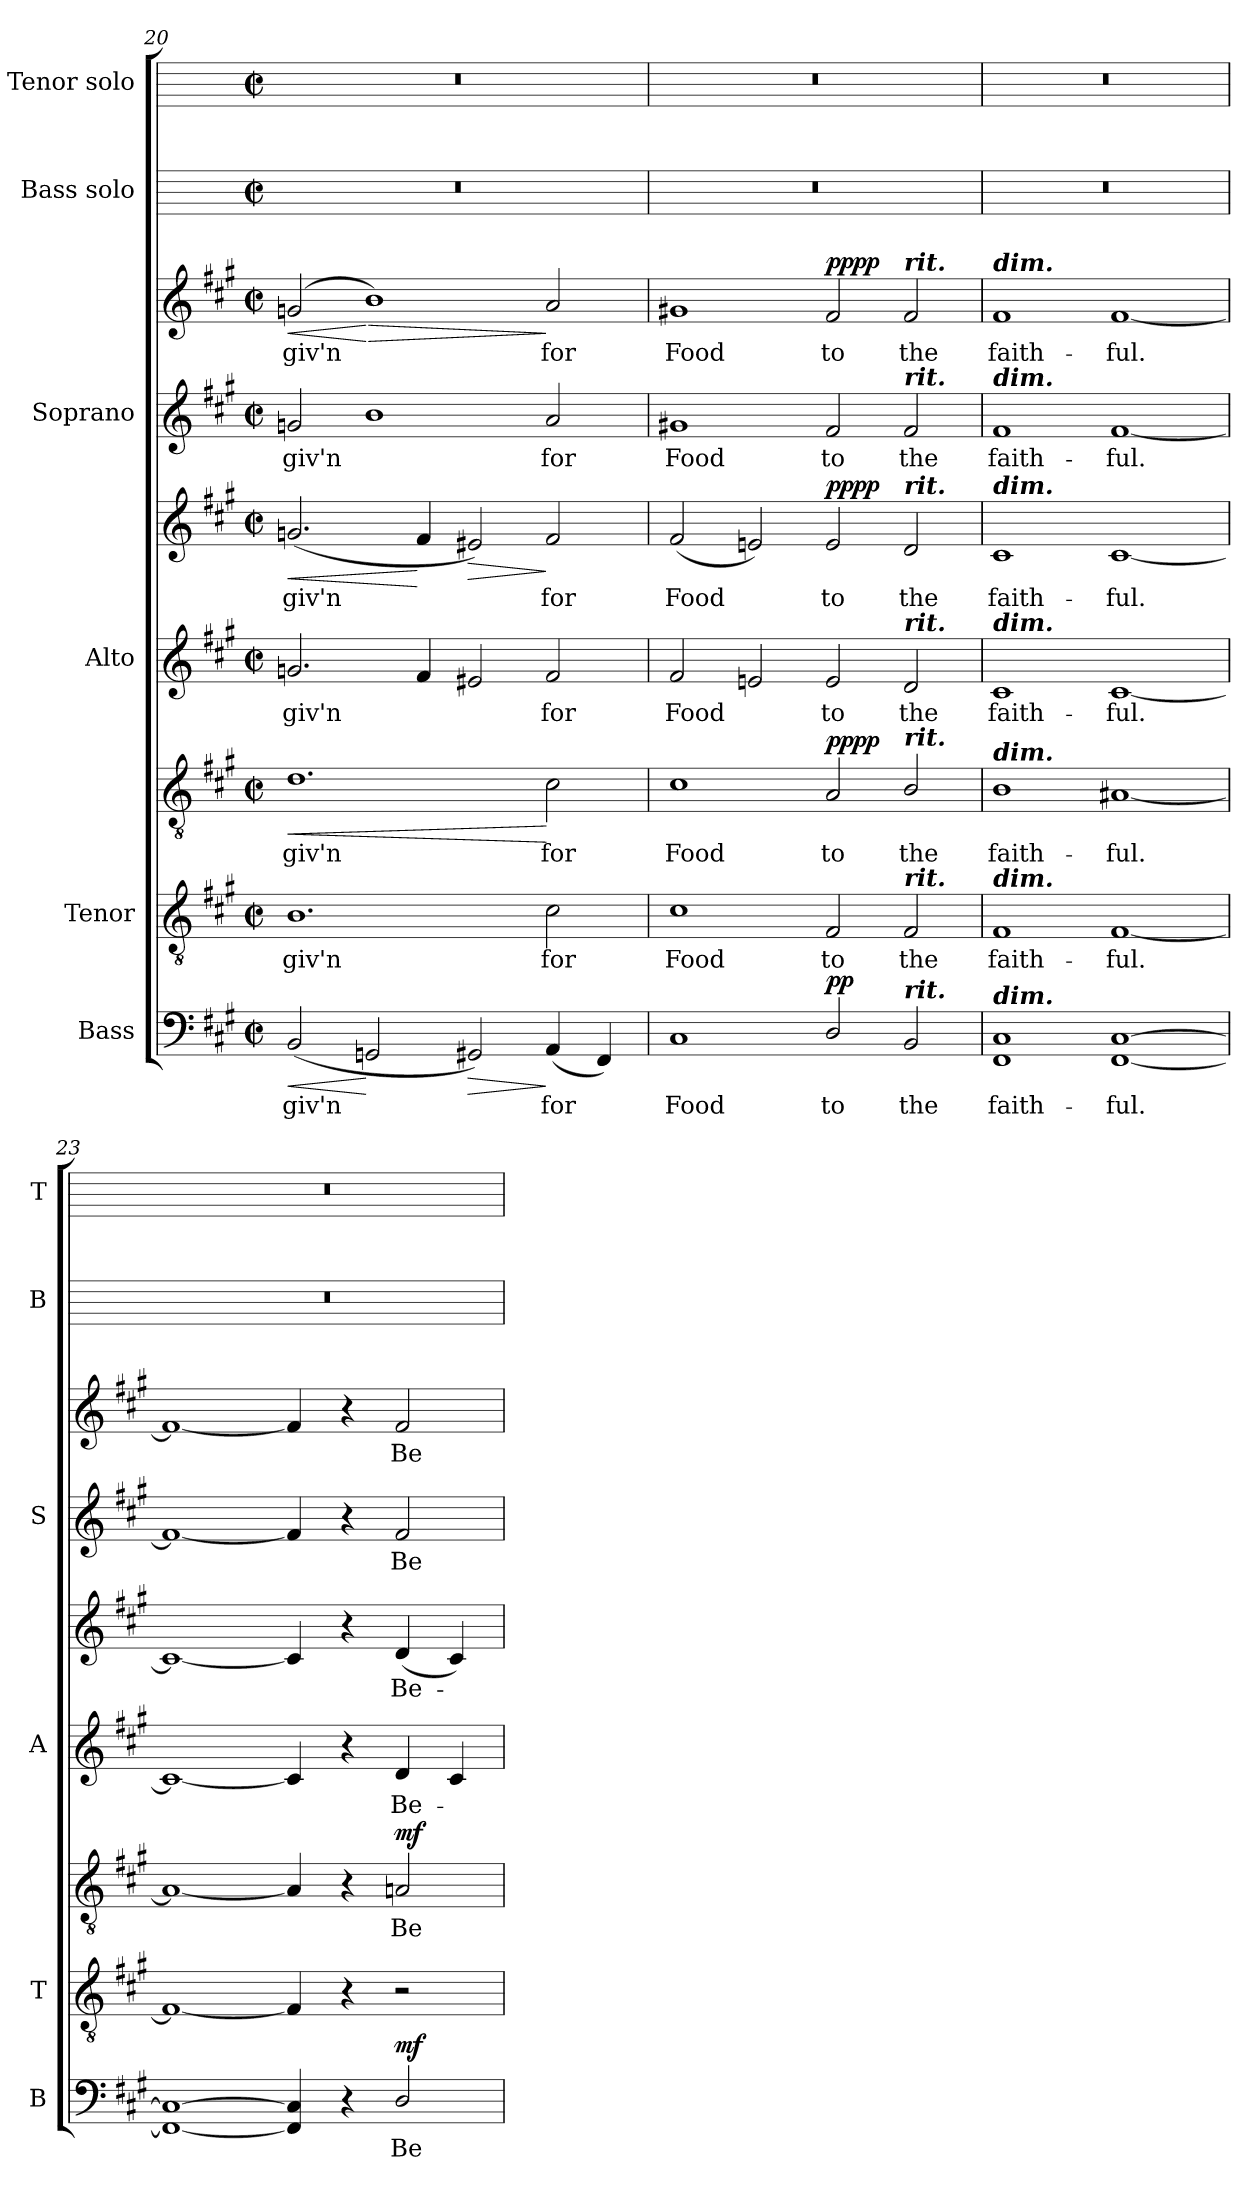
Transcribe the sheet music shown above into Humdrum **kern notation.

**kern	**text	**dynam	**kern	**text	**kern	**text	**dynam	**kern	**text	**kern	**text	**dynam	**kern	**text	**kern	**text	**dynam	**kern	**kern
*part6	*part6	*part6	*part5	*part5	*part5	*part5	*part5	*part4	*part4	*part4	*part4	*part4	*part3	*part3	*part3	*part3	*part3	*part2	*part1
*staff9	*staff9	*staff9	*staff8	*staff8	*staff7	*staff7	*staff7/8	*staff6	*staff6	*staff5	*staff5	*staff5/6	*staff4	*staff4	*staff3	*staff3	*staff3/4	*staff2	*staff1
*I"Bass	*	*	*I"Tenor	*	*	*	*	*I"Alto	*	*	*	*	*I"Soprano	*	*	*	*	*I"Bass solo	*I"Tenor solo
*I'B	*	*	*I'T	*	*	*	*	*I'A	*	*	*	*	*I'S	*	*	*	*	*I'B	*I'T
*clefF4	*	*	*clefGv2	*	*clefGv2	*	*	*clefG2	*	*clefG2	*	*	*clefG2	*	*clefG2	*	*	*	*
*	*	*	*	*	*	*	*	*	*	*	*	*	*	*	*	*	*	*ITrd4c7	*ITrd4c7
*k[f#c#g#]	*	*	*k[f#c#g#]	*	*k[f#c#g#]	*	*	*k[f#c#g#]	*	*k[f#c#g#]	*	*	*k[f#c#g#]	*	*k[f#c#g#]	*	*	*	*
*A:	*	*	*A:	*	*A:	*	*	*A:	*	*A:	*	*	*A:	*	*A:	*	*	*	*
*M4/2	*	*	*M4/2	*	*M4/2	*	*	*M4/2	*	*M4/2	*	*	*M4/2	*	*M4/2	*	*	*M4/2	*M4/2
*met(c|)	*	*	*met(c|)	*	*met(c|)	*	*	*met(c|)	*	*met(c|)	*	*	*met(c|)	*	*met(c|)	*	*	*met(c|)	*met(c|)
=20	=20	=20	=20	=20	=20	=20	=20	=20	=20	=20	=20	=20	=20	=20	=20	=20	=20	=20	=20
!	!LO:LY:b	!LO:HP:b	!	!LO:LY:b	!	!LO:LY:b	!LO:HP:b	!	!	!	!	!	!	!	!	!	!	!	!
!	!	!	!	!	!	!	!LO:HP:n=1:b	!	!LO:LY:b	!	!LO:LY:b	!LO:HP:b	!	!LO:LY:b	!	!LO:LY:b	!LO:HP:b	!	!
(<2BB	giv'n	<	1.B	giv'n	1.d	giv'n	< >	2.gn	giv'n	(<2.gn	giv'n	<	2gn	giv'n	(<2gn	giv'n	<	0r	0r
!	!	!	!	!	!	!	!	!	!	!	!	!	!	!	!	!	!LO:HP:n=1:b	!	!
2GGn	.	[	.	.	.	.	.	.	.	.	.	.	1b	.	1b)	.	[ >	.	.
.	.	.	.	.	.	.	.	4f#	.	4f#	.	[	.	.	.	.	.	.	.
!	!	!LO:HP:b	!	!	!	!	!	!	!	!	!	!LO:HP:b	!	!	!	!	!	!	!
2GG#X)	.	>	.	.	.	.	.	2e#X	.	2e#X)	.	>	.	.	.	.	.	.	.
!	!LO:LY:b	!	!	!LO:LY:b	!	!LO:LY:b	!	!	!LO:LY:b	!	!LO:LY:b	!	!	!LO:LY:b	!	!LO:LY:b	!	!	!
(<4AA	for	]	2c#	for	2c#	for	[	2f#	for	2f#	for	]	2a	for	2a	for	]	.	.
4FF#)	.	.	.	.	.	.	.	.	.	.	.	.	.	.	.	.	.	.	.
.	.	.	.	.	.	.	]	.	.	.	.	.	.	.	.	.	.	.	.
=21	=21	=21	=21	=21	=21	=21	=21	=21	=21	=21	=21	=21	=21	=21	=21	=21	=21	=21	=21
!	!LO:LY:b	!	!	!LO:LY:b	!	!LO:LY:b	!	!	!LO:LY:b	!	!LO:LY:b	!	!	!LO:LY:b	!	!LO:LY:b	!	!	!
1C#	Food	.	1c#	Food	1c#	Food	.	2f#	Food	(<2f#	Food	.	1g#X	Food	1g#X	Food	.	0r	0r
.	.	.	.	.	.	.	.	2en	.	2en)	.	.	.	.	.	.	.	.	.
!	!LO:LY:b	!LO:DY:b	!	!LO:LY:b	!	!LO:LY:b	!LO:DY:b=2	!	!LO:LY:b	!	!LO:LY:b	!	!	!LO:LY:b	!	!LO:LY:b	!	!	!
!	!	!	!	!	!	!	!LO:DY:n=1:b	!	!	!	!	!LO:DY:b=2	!	!	!	!	!	!	!
!	!	!	!	!	!	!	!	!	!	!	!	!LO:DY:n=1:b	!	!	!	!	!LO:DY:b=2	!	!
!	!	!	!	!	!	!	!	!	!	!	!	!	!	!	!	!	!LO:DY:n=1:b	!	!
2D/	to	pp	2F#	to	2A	to	pp pp	2e	to	2e	to	pp pp	2f#	to	2f#	to	pp pp	.	.
!	!	!	!	!	!	!	!	!	!	!	!	!	!	!	!LO:TX:a:Bi:t=rit.	!	!	!	!
!	!	!	!	!	!	!	!	!	!	!	!	!	!LO:TX:a:Bi:t=rit.	!	!	!	!	!	!
!	!	!	!	!	!	!	!	!	!	!LO:TX:a:Bi:t=rit.	!	!	!	!	!	!	!	!	!
!	!	!	!	!	!	!	!	!LO:TX:a:Bi:t=rit.	!	!	!	!	!	!	!	!	!	!	!
!	!	!	!	!	!LO:TX:a:Bi:t=rit.	!	!	!	!	!	!	!	!	!	!	!	!	!	!
!	!	!	!LO:TX:a:Bi:t=rit.	!	!	!	!	!	!	!	!	!	!	!	!	!	!	!	!
!LO:TX:a:Bi:t=rit.	!	!	!	!	!	!	!	!	!	!	!	!	!	!	!	!	!	!	!
!	!LO:LY:b	!	!	!LO:LY:b	!	!LO:LY:b	!	!	!LO:LY:b	!	!LO:LY:b	!	!	!LO:LY:b	!	!LO:LY:b	!	!	!
2BB	the	.	2F#	the	2B/	the	.	2d	the	2d	the	.	2f#	the	2f#	the	.	.	.
=22	=22	=22	=22	=22	=22	=22	=22	=22	=22	=22	=22	=22	=22	=22	=22	=22	=22	=22	=22
!	!	!	!	!	!	!	!	!	!	!	!	!	!	!	!LO:TX:a:Bi:t=dim.	!	!	!	!
!	!	!	!	!	!	!	!	!	!	!	!	!	!LO:TX:a:Bi:t=dim.	!	!	!	!	!	!
!	!	!	!	!	!	!	!	!	!	!LO:TX:a:Bi:t=dim.	!	!	!	!	!	!	!	!	!
!	!	!	!	!	!	!	!	!LO:TX:a:Bi:t=dim.	!	!	!	!	!	!	!	!	!	!	!
!	!	!	!	!	!LO:TX:a:Bi:t=dim.	!	!	!	!	!	!	!	!	!	!	!	!	!	!
!	!	!	!LO:TX:a:Bi:t=dim.	!	!	!	!	!	!	!	!	!	!	!	!	!	!	!	!
!LO:TX:a:Bi:t=dim.	!	!	!	!	!	!	!	!	!	!	!	!	!	!	!	!	!	!	!
!	!LO:LY:b	!	!	!LO:LY:b	!	!LO:LY:b	!	!	!LO:LY:b	!	!LO:LY:b	!	!	!LO:LY:b	!	!LO:LY:b	!	!	!
1FF# 1C#	faith-	.	1F#	faith-	1B	faith-	.	1c#	faith-	1c#	faith-	.	1f#	faith-	1f#	faith-	.	0r	0r
!	!LO:LY:b	!	!	!LO:LY:b	!	!LO:LY:b	!	!	!LO:LY:b	!	!LO:LY:b	!	!	!LO:LY:b	!	!LO:LY:b	!	!	!
[1FF# [1C#	-ful.	.	[1F#	-ful.	[1A#X	-ful.	.	[1c#	-ful.	[1c#	-ful.	.	[1f#	-ful.	[1f#	-ful.	.	.	.
=23	=23	=23	=23	=23	=23	=23	=23	=23	=23	=23	=23	=23	=23	=23	=23	=23	=23	=23	=23
1FF#_ 1C#_	.	.	1F#_	.	1A#_	.	.	1c#_	.	1c#_	.	.	1f#_	.	1f#_	.	.	0r	0r
4FF#] 4C#]	.	.	4F#]	.	4A#]	.	.	4c#]	.	4c#]	.	.	4f#]	.	4f#]	.	.	.	.
4r	.	.	4r	.	4r	.	.	4r	.	4r	.	.	4r	.	4r	.	.	.	.
!	!LO:LY:b	!LO:DY:b	!	!	!	!LO:LY:b	!LO:DY:b	!	!LO:LY:b	!	!LO:LY:b	!LO:DY:b=2	!	!LO:LY:b	!	!LO:LY:b	!	!	!
!	!	!	!	!	!	!	!	!	!	!	!	!LO:DY:n=1:b	!	!	!	!	!LO:DY:b=2	!	!
!	!	!	!	!	!	!	!	!	!	!	!	!	!	!	!	!	!LO:DY:n=1:b	!	!
2D/	Be-	mf	2r	.	2An	Be-	mf	4d	Be-	(<4d	Be-	mf mf	2f#	Be-	2f#	Be-	mf mf	.	.
.	.	.	.	.	.	.	.	4c#	.	4c#)	.	.	.	.	.	.	.	.	.
=	=	=	=	=	=	=	=	=	=	=	=	=	=	=	=	=	=	=	=
*-	*-	*-	*-	*-	*-	*-	*-	*-	*-	*-	*-	*-	*-	*-	*-	*-	*-	*-	*-
